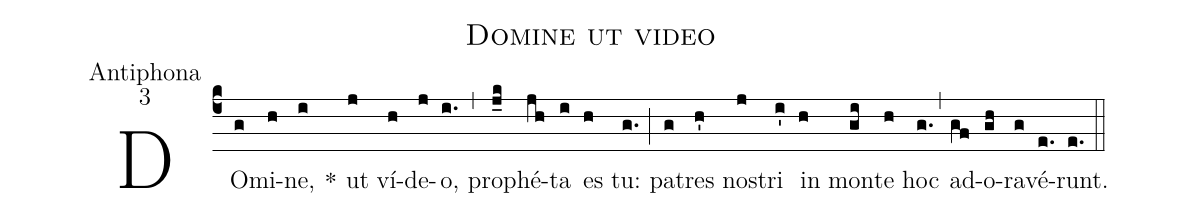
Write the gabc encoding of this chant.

name:Domine ut video;
office-part:Antiphona;
mode:3;
%%
(c4) DO(g)mi(h)ne,(i) *() ut(j) ví(h)de(j)o,(i.) (,) pro(j_k)phé(jh)ta(i) es(h) tu:(g.) (;) pa(g)tres(h') no(j)stri(i') in(h) mon(gi)te(h) hoc(g.) (,) ad(gf)o(gh)ra(g)vé(e.)runt.(e.) (::)
